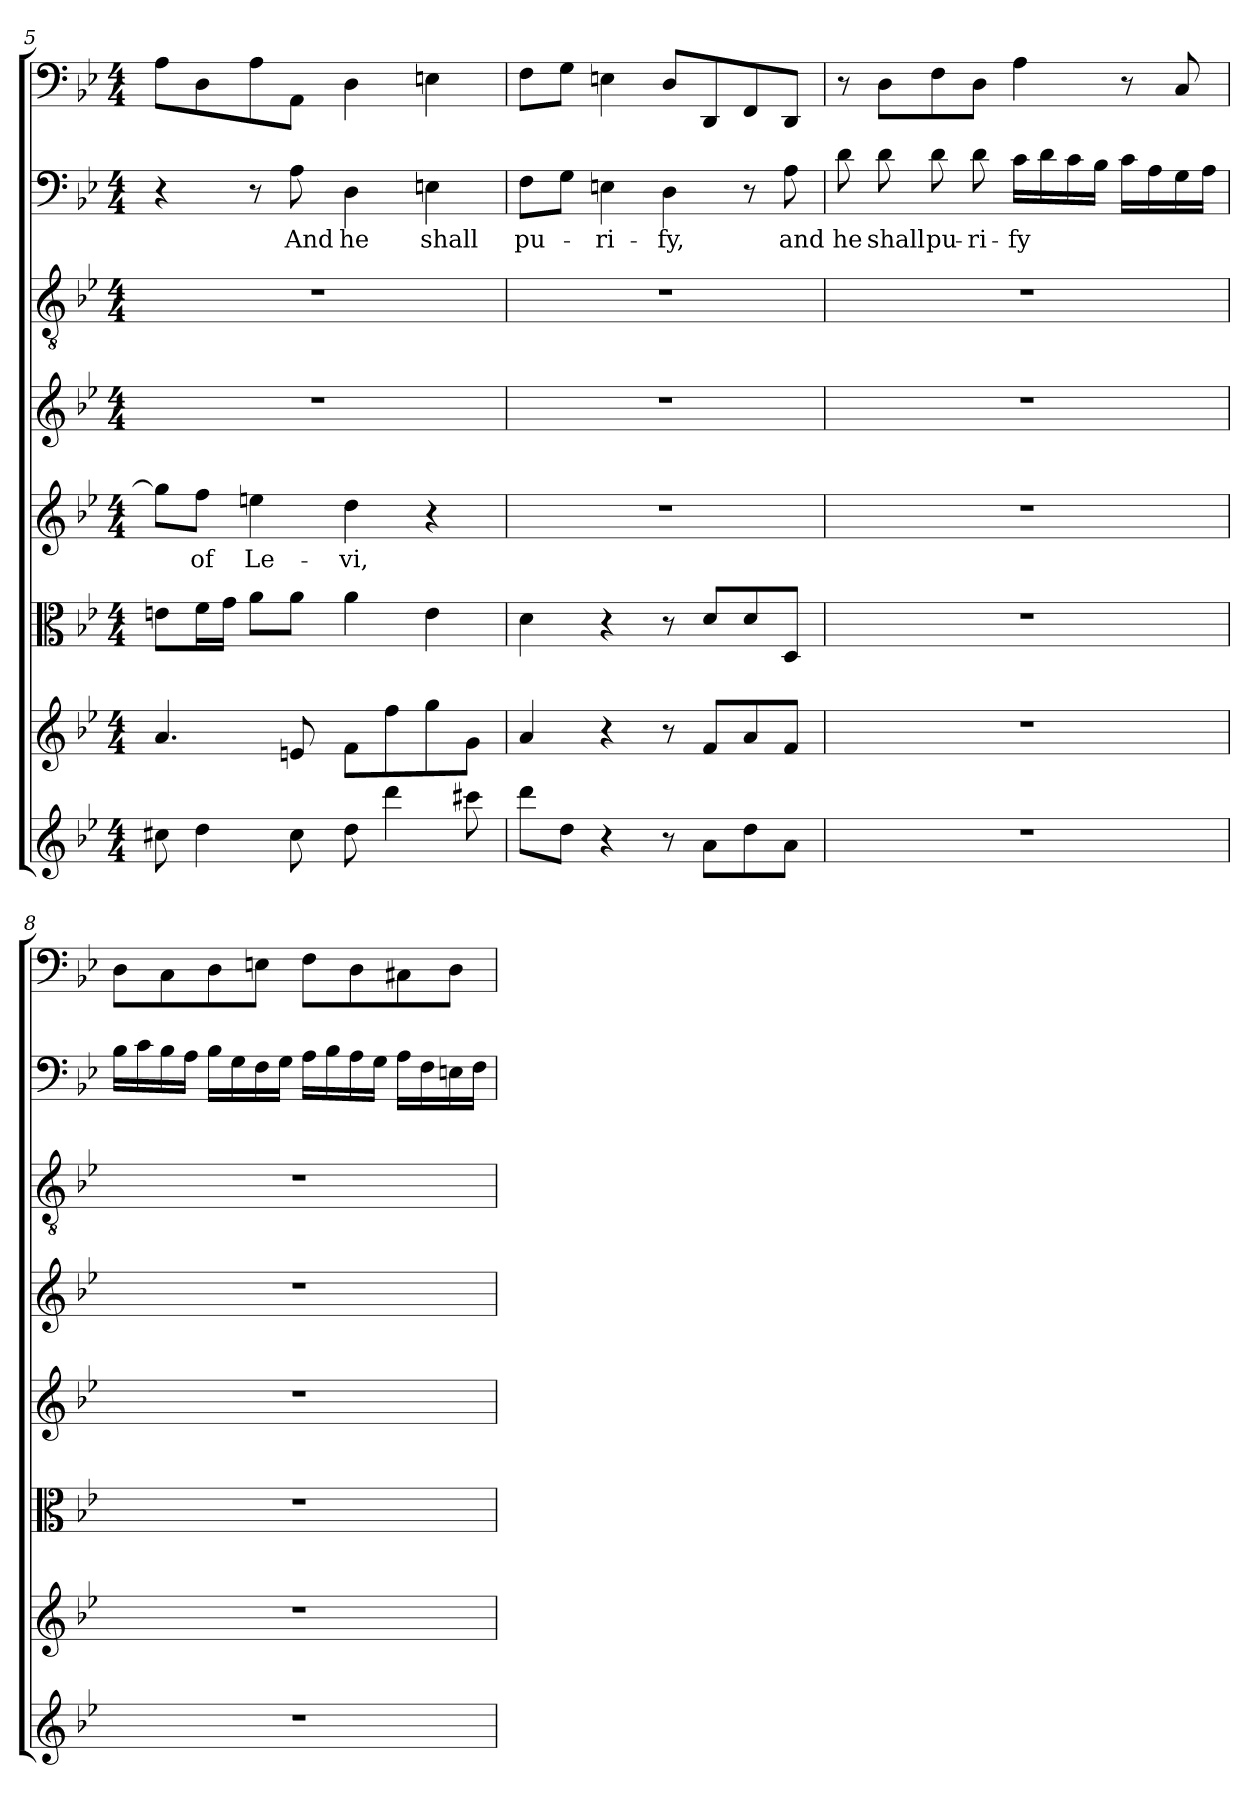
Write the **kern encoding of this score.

**kern	**kern	**kern	**kern	**text	**kern	**kern	**kern	**text	**kern
*part8	*part7	*part6	*part5	*part5	*part4	*part3	*part2	*part2	*part1
*staff8	*staff7	*staff6	*staff5	*staff5	*staff4	*staff3	*staff2	*staff2	*staff1
*clefG2	*clefG2	*clefC3	*clefG2	*	*clefG2	*clefGv2	*clefF4	*	*clefF4
*k[b-e-]	*k[b-e-]	*k[b-e-]	*k[b-e-]	*	*k[b-e-]	*k[b-e-]	*k[b-e-]	*	*k[b-e-]
*g:	*g:	*g:	*g:	*	*g:	*g:	*g:	*	*g:
*M4/4	*M4/4	*M4/4	*M4/4	*	*M4/4	*M4/4	*M4/4	*	*M4/4
=5	=5	=5	=5	=5	=5	=5	=5	=5	=5
8cc#X\	4.a/	8en\L	8gg\L]	.	1r	1r	4r	.	8A\L
4dd\	.	16f\L	8ff\J	of	.	.	.	.	8D\
.	.	16g\JJ	.	.	.	.	.	.	.
.	.	8a\L	4een\	Le-	.	.	8r	.	8A\
8cc#\	8en/	8a\J	.	.	.	.	8A\	And	8AA\J
8dd\	8f\L	4a\	4dd\	-vi,	.	.	4D\	he	4D\
4ddd\	8ff\	.	.	.	.	.	.	.	.
.	8gg\	4e\	4r	.	.	.	4En\	shall	4En\
8ccc#X\	8g\J	.	.	.	.	.	.	.	.
=6	=6	=6	=6	=6	=6	=6	=6	=6	=6
8ddd\L	4a/	4d\	1r	.	1r	1r	8F\L	pu-	8F\L
8dd\J	.	.	.	.	.	.	8G\J	.	8G\J
4r	4r	4r	.	.	.	.	4En\	-ri-	4En\
8r	8r	8r	.	.	.	.	4D\	-fy,	8D/L
8a\L	8f/L	8d/L	.	.	.	.	.	.	8DD/
8dd\	8a/	8d/	.	.	.	.	8r	.	8FF/
8a\J	8f/J	8D/J	.	.	.	.	8A\	and	8DD/J
=7	=7	=7	=7	=7	=7	=7	=7	=7	=7
1r	1r	1r	1r	.	1r	1r	8d\	he	8r
.	.	.	.	.	.	.	8d\	shall	8D\L
.	.	.	.	.	.	.	8d\	pu-	8F\
.	.	.	.	.	.	.	8d\	-ri-	8D\J
.	.	.	.	.	.	.	16c\LL	-fy	4A\
.	.	.	.	.	.	.	16d\	.	.
.	.	.	.	.	.	.	16c\	.	.
.	.	.	.	.	.	.	16B-\JJ	.	.
.	.	.	.	.	.	.	16c\LL	.	8r
.	.	.	.	.	.	.	16A\	.	.
.	.	.	.	.	.	.	16G\	.	8C/
.	.	.	.	.	.	.	16A\JJ	.	.
=8	=8	=8	=8	=8	=8	=8	=8	=8	=8
1r	1r	1r	1r	.	1r	1r	16B-\LL	.	8D\L
.	.	.	.	.	.	.	16c\	.	.
.	.	.	.	.	.	.	16B-\	.	8C\
.	.	.	.	.	.	.	16A\JJ	.	.
.	.	.	.	.	.	.	16B-\LL	.	8D\
.	.	.	.	.	.	.	16G\	.	.
.	.	.	.	.	.	.	16F\	.	8En\J
.	.	.	.	.	.	.	16G\JJ	.	.
.	.	.	.	.	.	.	16A\LL	.	8F\L
.	.	.	.	.	.	.	16B-\	.	.
.	.	.	.	.	.	.	16A\	.	8D\
.	.	.	.	.	.	.	16G\JJ	.	.
.	.	.	.	.	.	.	16A\LL	.	8C#X\
.	.	.	.	.	.	.	16F\	.	.
.	.	.	.	.	.	.	16En\	.	8D\J
.	.	.	.	.	.	.	16F\JJ	.	.
=	=	=	=	=	=	=	=	=	=
*-	*-	*-	*-	*-	*-	*-	*-	*-	*-
